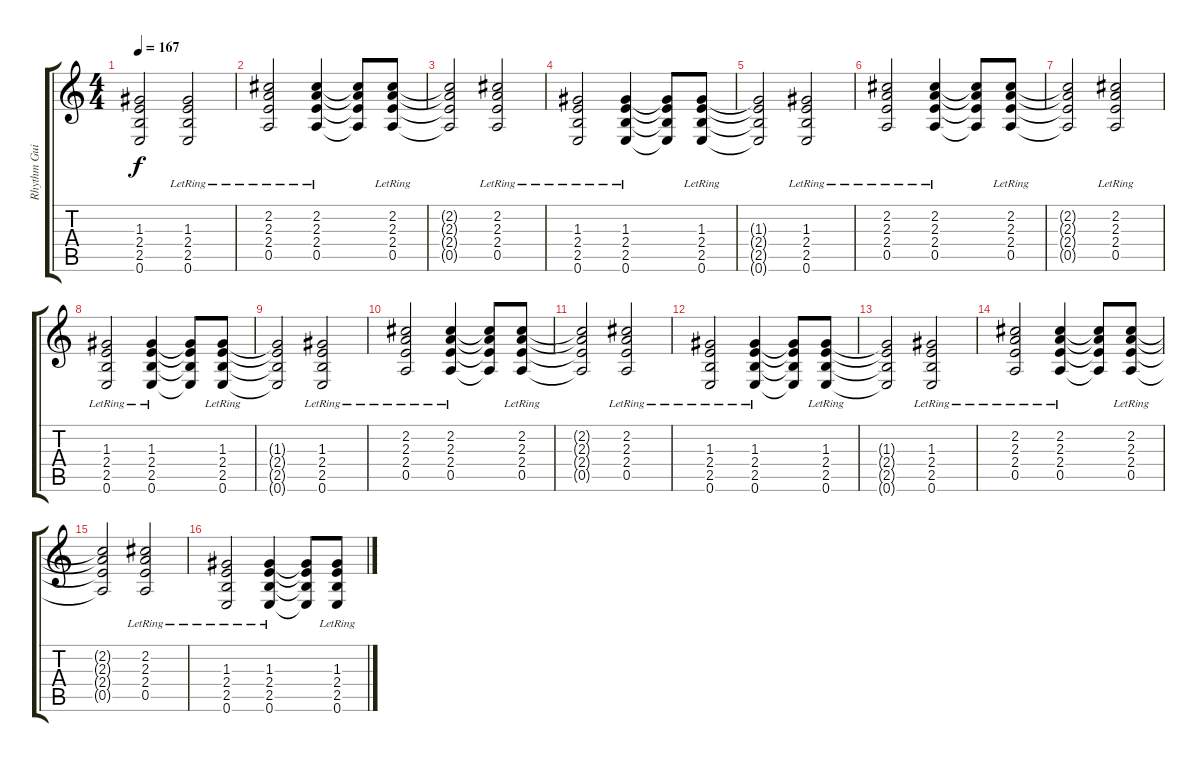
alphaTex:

\track ("Rhythm Guitar 2" "Rhythm Gui") {instrument overdrivenguitar}
\staff {score tabs}
\tuning (E4 B3 G3 D3 A2 E2) {hide}
\ts (4 4)
\tempo 167
\clef g2
\ks c
(1.3{t} 2.4{t} 2.5{t} 0.6{t}).2{dy f} (1.3{lr} 2.4{lr} 2.5{lr} 0.6{lr}).2 |
(2.2 2.3 2.4{lr} 0.5{lr}).2 (2.2 2.3 2.4{lr} 0.5{lr}).4 (2.2{t} 2.3{t} 2.4{t} 0.5{t}).8 (2.2 2.3 2.4{lr} 0.5{lr}).8 |
(2.2{t} 2.3{t} 2.4{t} 0.5{t}).2 (2.2 2.3 2.4{lr} 0.5{lr}).2 |
(1.3{lr} 2.4{lr} 2.5{lr} 0.6{lr}).2 (1.3{lr} 2.4{lr} 2.5{lr} 0.6{lr}).4 (1.3{t} 2.4{t} 2.5{t} 0.6{t}).8 (1.3{lr} 2.4{lr} 2.5{lr} 0.6{lr}).8 |
(1.3{t} 2.4{t} 2.5{t} 0.6{t}).2 (1.3{lr} 2.4{lr} 2.5{lr} 0.6{lr}).2 |
(2.2 2.3 2.4{lr} 0.5{lr}).2 (2.2 2.3 2.4{lr} 0.5{lr}).4 (2.2{t} 2.3{t} 2.4{t} 0.5{t}).8 (2.2 2.3 2.4{lr} 0.5{lr}).8 |
(2.2{t} 2.3{t} 2.4{t} 0.5{t}).2 (2.2 2.3 2.4{lr} 0.5{lr}).2 |
(1.3{lr} 2.4{lr} 2.5{lr} 0.6{lr}).2 (1.3{lr} 2.4{lr} 2.5{lr} 0.6{lr}).4 (1.3{t} 2.4{t} 2.5{t} 0.6{t}).8 (1.3{lr} 2.4{lr} 2.5{lr} 0.6{lr}).8 |
(1.3{t} 2.4{t} 2.5{t} 0.6{t}).2 (1.3{lr} 2.4{lr} 2.5{lr} 0.6{lr}).2 |
(2.2 2.3 2.4{lr} 0.5{lr}).2 (2.2 2.3 2.4{lr} 0.5{lr}).4 (2.2{t} 2.3{t} 2.4{t} 0.5{t}).8 (2.2 2.3 2.4{lr} 0.5{lr}).8 |
(2.2{t} 2.3{t} 2.4{t} 0.5{t}).2 (2.2 2.3 2.4{lr} 0.5{lr}).2 |
(1.3{lr} 2.4{lr} 2.5{lr} 0.6{lr}).2 (1.3{lr} 2.4{lr} 2.5{lr} 0.6{lr}).4 (1.3{t} 2.4{t} 2.5{t} 0.6{t}).8 (1.3{lr} 2.4{lr} 2.5{lr} 0.6{lr}).8 |
(1.3{t} 2.4{t} 2.5{t} 0.6{t}).2 (1.3{lr} 2.4{lr} 2.5{lr} 0.6{lr}).2 |
(2.2 2.3 2.4{lr} 0.5{lr}).2 (2.2 2.3 2.4{lr} 0.5{lr}).4 (2.2{t} 2.3{t} 2.4{t} 0.5{t}).8 (2.2 2.3 2.4{lr} 0.5{lr}).8 |
(2.2{t} 2.3{t} 2.4{t} 0.5{t}).2 (2.2 2.3 2.4{lr} 0.5{lr}).2 |
(1.3{lr} 2.4{lr} 2.5{lr} 0.6{lr}).2 (1.3{lr} 2.4{lr} 2.5{lr} 0.6{lr}).4 (1.3{t} 2.4{t} 2.5{t} 0.6{t}).8 (1.3{lr} 2.4{lr} 2.5{lr} 0.6{lr}).8
